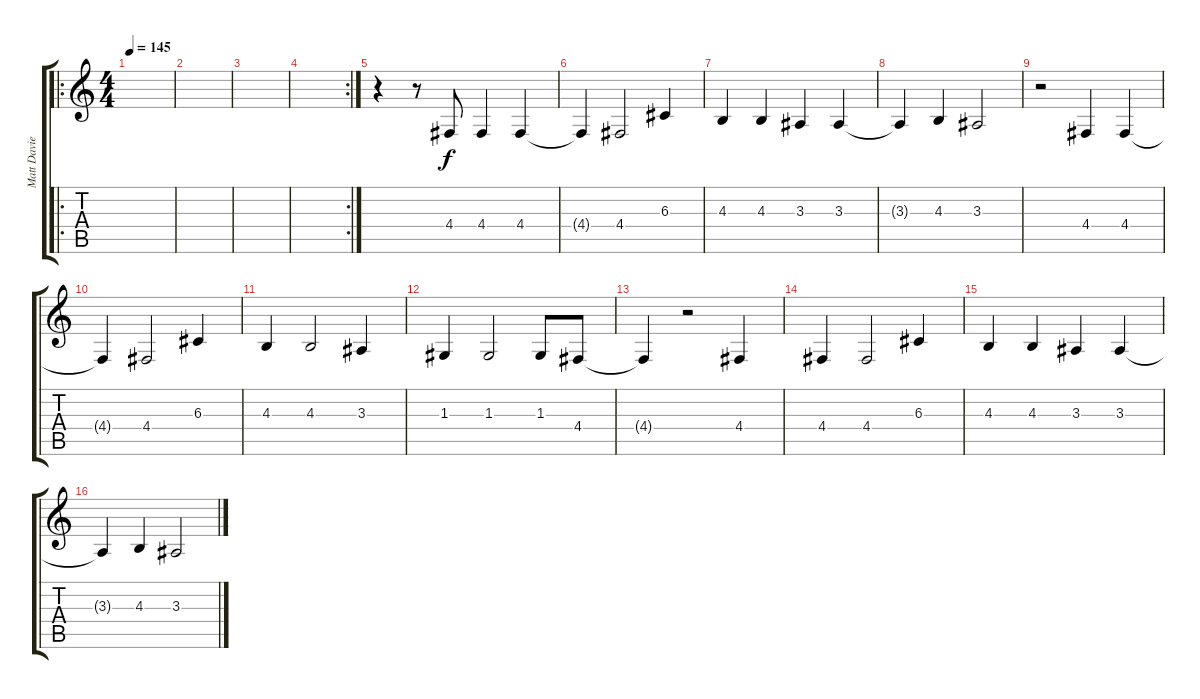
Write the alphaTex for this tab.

\track ("Matt Davies" "Matt Davie") {instrument tuba}
\staff {score tabs}
\tuning (E4 B3 G3 D3 A2 E2) {hide}
\ro
\ts (4 4)
\tempo 145
\clef g2
\ks c
|
|
|
\rc 2
|
r.4 r.8 4.4.8 4.4.4 4.4.4 |
4.4{t}.4 4.4.2 6.3.4 |
4.3.4 4.3.4 3.3.4 3.3.4 |
3.3{t}.4 4.3.4 3.3.2 |
r.2 4.4.4 4.4.4 |
4.4{t}.4 4.4.2 6.3.4 |
4.3.4 4.3.2 3.3.4 |
1.3.4 1.3.2 1.3.8 4.4.8 |
4.4{t}.4 r.2 4.4.4 |
4.4.4 4.4.2 6.3.4 |
4.3.4 4.3.4 3.3.4 3.3.4 |
3.3{t}.4 4.3.4 3.3.2
